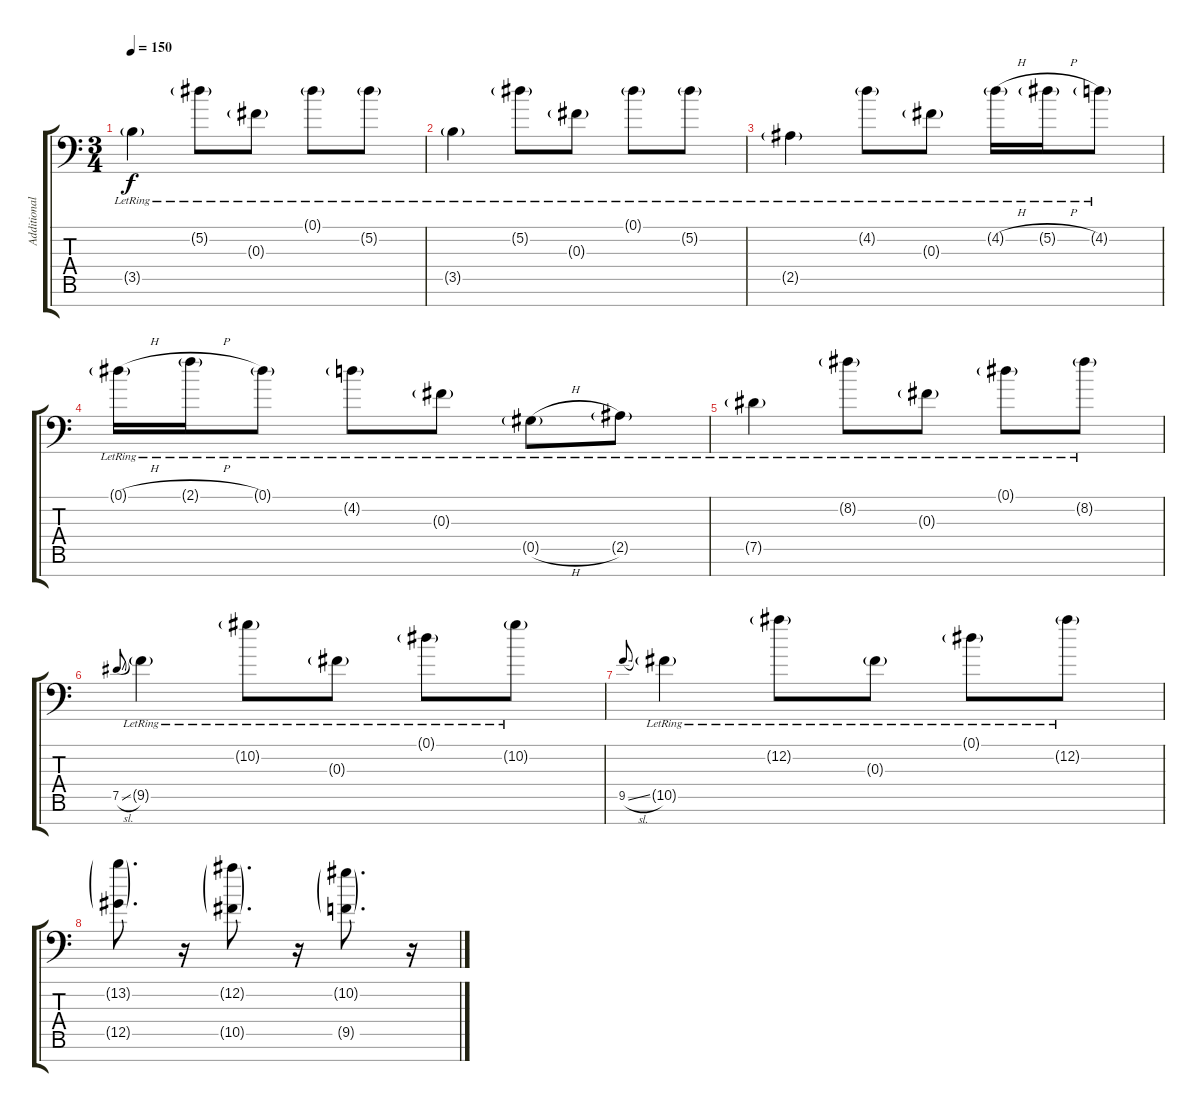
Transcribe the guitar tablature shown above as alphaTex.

\track ("Additional Guitar" "Additional") {instrument distortionguitar}
\staff {score tabs}
\tuning (Eb4 Bb3 Gb3 Db3 Ab2 Eb2 Bb1) {hide}
\ts (3 4)
\tempo 150
\clef f4
\ks c
3.5{g lr}.4{dy f} 5.2{g lr}.8 0.3{g lr}.8 0.1{g lr}.8 5.2{g lr}.8 |
3.5{g lr}.4 5.2{g lr}.8 0.3{g lr}.8 0.1{g lr}.8 5.2{g lr}.8 |
2.5{g lr}.4 4.2{g lr}.8 0.3{g lr}.8 4.2{h g lr}.16 5.2{h g lr}.16 4.2{g lr}.8 |
0.1{h g lr}.16 2.1{h g lr}.16 0.1{g lr}.8 4.2{g lr}.8 0.3{g lr}.8 0.5{h g lr}.8 2.5{g lr}.8 |
7.5{g lr}.4 8.2{g lr}.8 0.3{g lr}.8 0.1{g lr}.8 8.2{g lr}.8 |
7.5{sl}.8{gr onbeat} 9.5{g lr}.4 10.2{g lr}.8 0.3{g lr}.8 0.1{g lr}.8 10.2{g lr}.8 |
9.5{sl}.8{gr onbeat} 10.5{g lr}.4 12.2{g lr}.8 0.3{g lr}.8 0.1{g lr}.8 12.2{g lr}.8 |
(13.2{g} 12.5{g}).8{d} r.16 (12.2{g} 10.5{g}).8{d} r.16 (10.2{g} 9.5{g}).8{d} r.16
